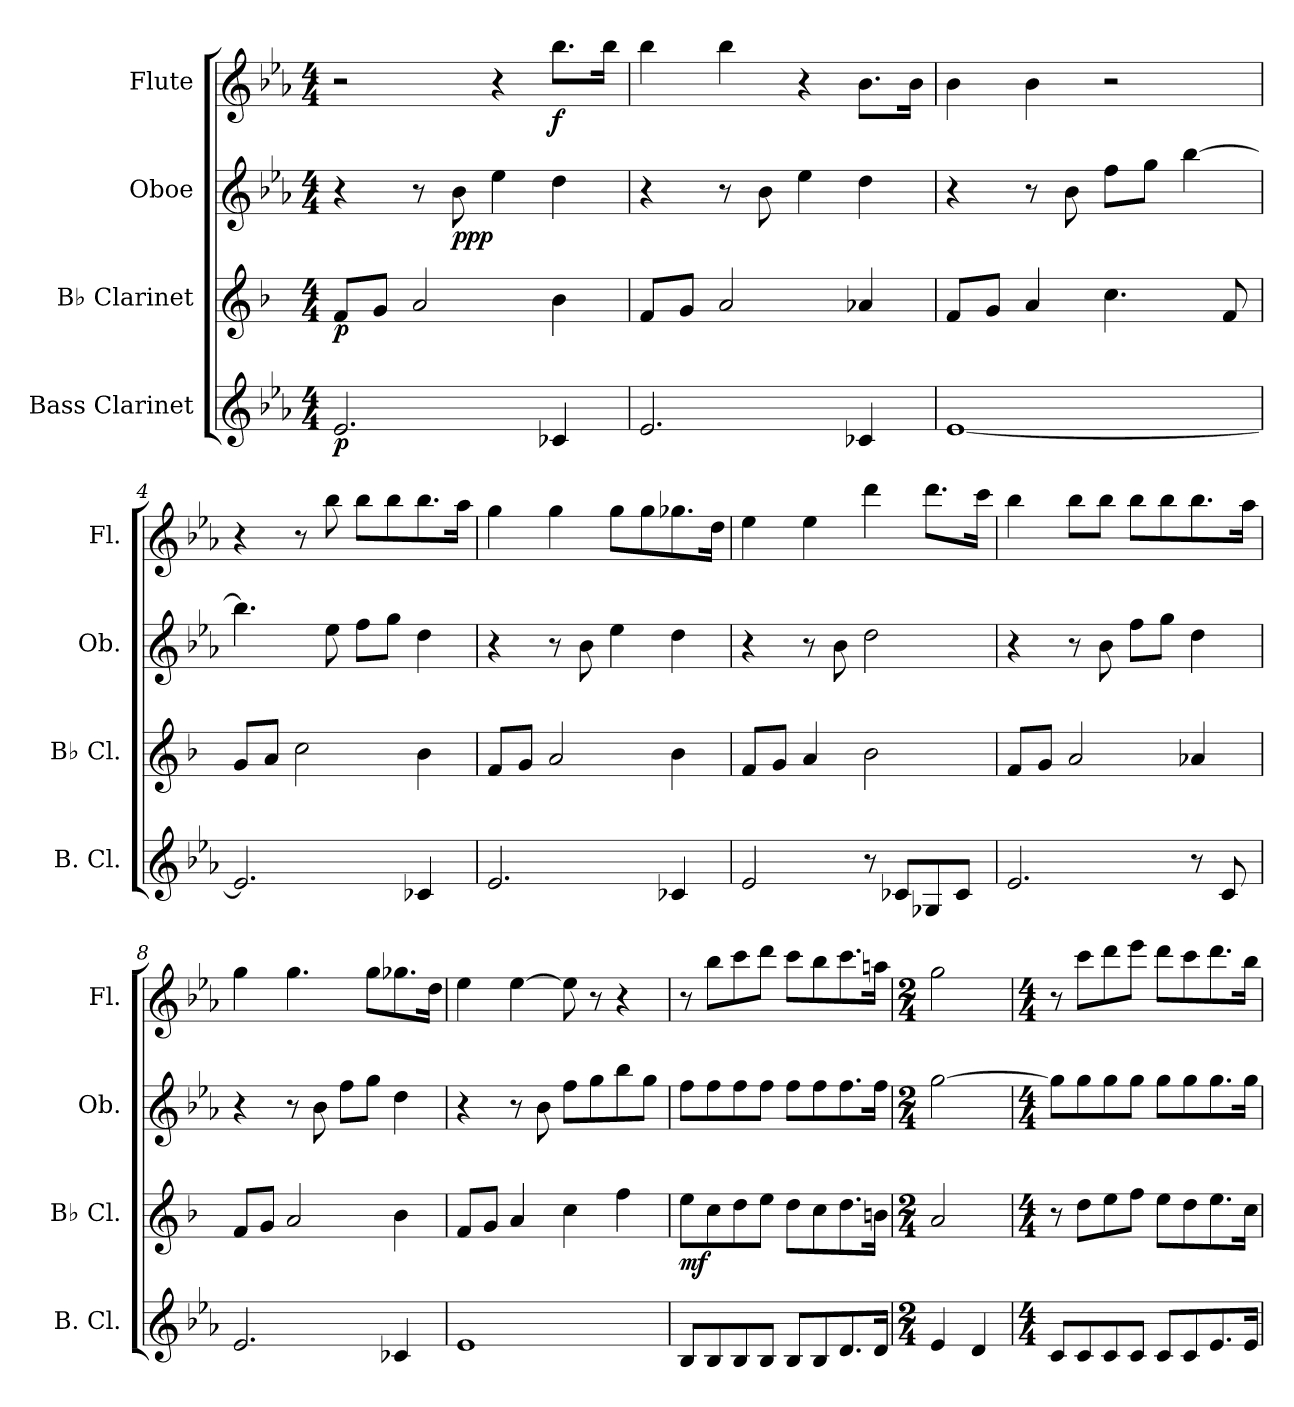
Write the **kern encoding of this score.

**kern	**dynam	**kern	**dynam	**kern	**dynam	**kern	**dynam
*part4	*part4	*part3	*part3	*part2	*part2	*part1	*part1
*staff4	*staff4	*staff3	*staff3	*staff2	*staff2	*staff1	*staff1
*I"Bass Clarinet	*	*I"B♭ Clarinet	*	*I"Oboe	*	*I"Flute	*
*I'B. Cl.	*	*I'B♭ Cl.	*	*I'Ob.	*	*I'Fl.	*
*clefG2	*	*clefG2	*	*clefG2	*	*clefG2	*
*ITrd8c14	*	*ITrd1c2	*	*	*	*	*
*k[b-e-a-]	*	*k[b-e-a-]	*	*k[b-e-a-]	*	*k[b-e-a-]	*
*E-:	*	*E-:	*	*E-:	*	*E-:	*
*M4/4	*	*M4/4	*	*M4/4	*	*M4/4	*
=1	=1	=1	=1	=1	=1	=1	=1
!	!LO:DY:b	!	!LO:DY:b	!	!	!	!
2.E-/	p	8e-/L	p	4r	.	2r	.
.	.	8f/J	.	.	.	.	.
.	.	2g/	.	8r	.	.	.
!	!	!	!	!	!LO:DY:b	!	!
!	!	!	!	!	!LO:DY:n=1:b	!	!
.	.	.	.	8b-\	pp p	.	.
.	.	.	.	4ee-\	.	4r	.
!	!	!	!	!	!	!	!LO:DY:b
4C-X/	.	4a-\	.	4dd\	.	8.bb-\L	f
.	.	.	.	.	.	16bb-\Jk	.
=2	=2	=2	=2	=2	=2	=2	=2
2.E-/	.	8e-/L	.	4r	.	4bb-\	.
.	.	8f/J	.	.	.	.	.
.	.	2g/	.	8r	.	4bb-\	.
.	.	.	.	8b-\	.	.	.
.	.	.	.	4ee-\	.	4r	.
4C-X/	.	4g-X/	.	4dd\	.	8.b-\L	.
.	.	.	.	.	.	16b-\Jk	.
=3	=3	=3	=3	=3	=3	=3	=3
[1E-	.	8e-/L	.	4r	.	4b-\	.
.	.	8f/J	.	.	.	.	.
.	.	4g/	.	8r	.	4b-\	.
.	.	.	.	8b-\	.	.	.
.	.	4.b-\	.	8ff\L	.	2r	.
.	.	.	.	8gg\J	.	.	.
.	.	.	.	[4bb-\	.	.	.
.	.	8e-/	.	.	.	.	.
=4	=4	=4	=4	=4	=4	=4	=4
2.E-/]	.	8f/L	.	4.bb-\]	.	4r	.
.	.	8g/J	.	.	.	.	.
.	.	2b-\	.	.	.	8r	.
.	.	.	.	8ee-\	.	8bb-\	.
.	.	.	.	8ff\L	.	8bb-\L	.
.	.	.	.	8gg\J	.	8bb-\	.
4C-X/	.	4a-\	.	4dd\	.	8.bb-\	.
.	.	.	.	.	.	16aa-\Jk	.
!!LO:LB:g=z
=5	=5	=5	=5	=5	=5	=5	=5
2.E-/	.	8e-/L	.	4r	.	4gg\	.
.	.	8f/J	.	.	.	.	.
.	.	2g/	.	8r	.	4gg\	.
.	.	.	.	8b-\	.	.	.
.	.	.	.	4ee-\	.	8gg\L	.
.	.	.	.	.	.	8gg\	.
4C-X/	.	4a-\	.	4dd\	.	8.gg-X\	.
.	.	.	.	.	.	16dd\Jk	.
=6	=6	=6	=6	=6	=6	=6	=6
2E-/	.	8e-/L	.	4r	.	4ee-\	.
.	.	8f/J	.	.	.	.	.
.	.	4g/	.	8r	.	4ee-\	.
.	.	.	.	8b-\	.	.	.
8r	.	2a-\	.	2dd\	.	4ddd\	.
8C-X/L	.	.	.	.	.	.	.
8GG-X/	.	.	.	.	.	8.ddd\L	.
8C-/J	.	.	.	.	.	.	.
.	.	.	.	.	.	16ccc\Jk	.
=7	=7	=7	=7	=7	=7	=7	=7
2.E-/	.	8e-/L	.	4r	.	4bb-\	.
.	.	8f/J	.	.	.	.	.
.	.	2g/	.	8r	.	8bb-\L	.
.	.	.	.	8b-\	.	8bb-\J	.
.	.	.	.	8ff\L	.	8bb-\L	.
.	.	.	.	8gg\J	.	8bb-\	.
8r	.	4g-X/	.	4dd\	.	8.bb-\	.
8C/	.	.	.	.	.	.	.
.	.	.	.	.	.	16aa-\Jk	.
=8	=8	=8	=8	=8	=8	=8	=8
2.E-/	.	8e-/L	.	4r	.	4gg\	.
.	.	8f/J	.	.	.	.	.
.	.	2g/	.	8r	.	4.gg\	.
.	.	.	.	8b-\	.	.	.
.	.	.	.	8ff\L	.	.	.
.	.	.	.	8gg\J	.	8gg\L	.
4C-X/	.	4a-\	.	4dd\	.	8.gg-X\	.
.	.	.	.	.	.	16dd\Jk	.
!!LO:PB:g=z
=9	=9	=9	=9	=9	=9	=9	=9
1E-	.	8e-/L	.	4r	.	4ee-\	.
.	.	8f/J	.	.	.	.	.
.	.	4g/	.	8r	.	[4ee-\	.
.	.	.	.	8b-\	.	.	.
.	.	4b-\	.	8ff\L	.	8ee-\]	.
.	.	.	.	8gg\	.	8r	.
.	.	4ee-\	.	8bb-\	.	4r	.
.	.	.	.	8gg\J	.	.	.
=10	=10	=10	=10	=10	=10	=10	=10
!	!	!	!LO:DY:b	!	!	!	!
8BB-/L	.	8dd\L	mf	8ff\L	.	8r	.
8BB-/	.	8b-\	.	8ff\	.	8bb-\L	.
8BB-/	.	8cc\	.	8ff\	.	8ccc\	.
8BB-/J	.	8dd\J	.	8ff\J	.	8ddd\J	.
8BB-/L	.	8cc\L	.	8ff\L	.	8ccc\L	.
8BB-/	.	8b-\	.	8ff\	.	8bb-\	.
8.D/	.	8.cc\	.	8.ff\	.	8.ccc\	.
16D/Jk	.	16an\Jk	.	16ff\Jk	.	16aan\Jk	.
=11	=11	=11	=11	=11	=11	=11	=11
*M2/4	*	*M2/4	*	*M2/4	*	*M2/4	*
4E-/	.	2g/	.	[2gg\	.	2gg\	.
4D/	.	.	.	.	.	.	.
=12	=12	=12	=12	=12	=12	=12	=12
*M4/4	*	*M4/4	*	*M4/4	*	*M4/4	*
8C/L	.	8r	.	8gg\L]	.	8r	.
8C/	.	8cc\L	.	8gg\	.	8ccc\L	.
8C/	.	8dd\	.	8gg\	.	8ddd\	.
8C/J	.	8ee-\J	.	8gg\J	.	8eee-\J	.
8C/L	.	8dd\L	.	8gg\L	.	8ddd\L	.
8C/	.	8cc\	.	8gg\	.	8ccc\	.
8.E-/	.	8.dd\	.	8.gg\	.	8.ddd\	.
16E-/Jk	.	16b-\Jk	.	16gg\Jk	.	16bb-\Jk	.
=	=	=	=	=	=	=	=
*-	*-	*-	*-	*-	*-	*-	*-
